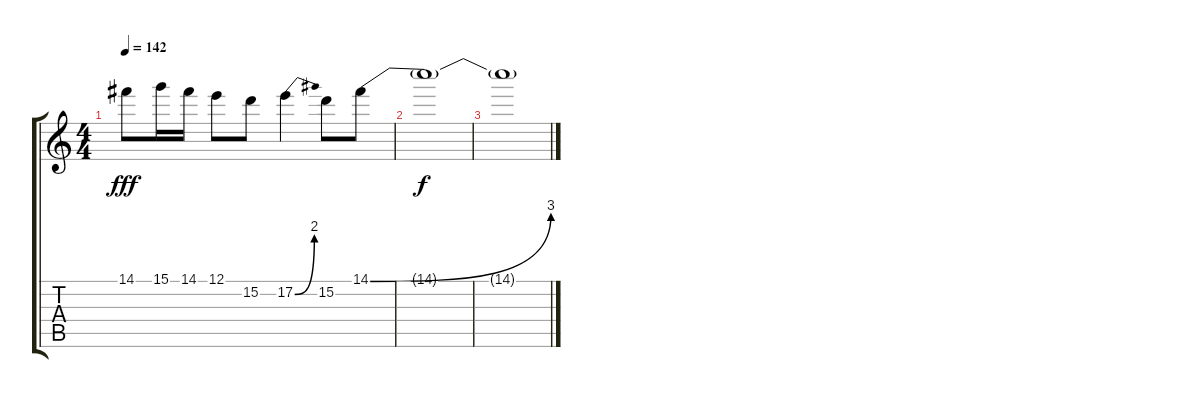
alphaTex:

\track "" {instrument overdrivenguitar}
\staff {score tabs}
\tuning (E4 B3 G3 D3 A2 E2) {hide}
\ts (4 4)
\tempo 142
\clef g2
\ks c
14.1.8{dy fff} 15.1.16 14.1.16 12.1.8 15.2.8 17.2{be (bend 0 0 60 8)}.4 15.2.8 14.1{be (bend 0 0 60 12)}.8 |
14.1{t}.1{dy f} |
14.1{t}.1
